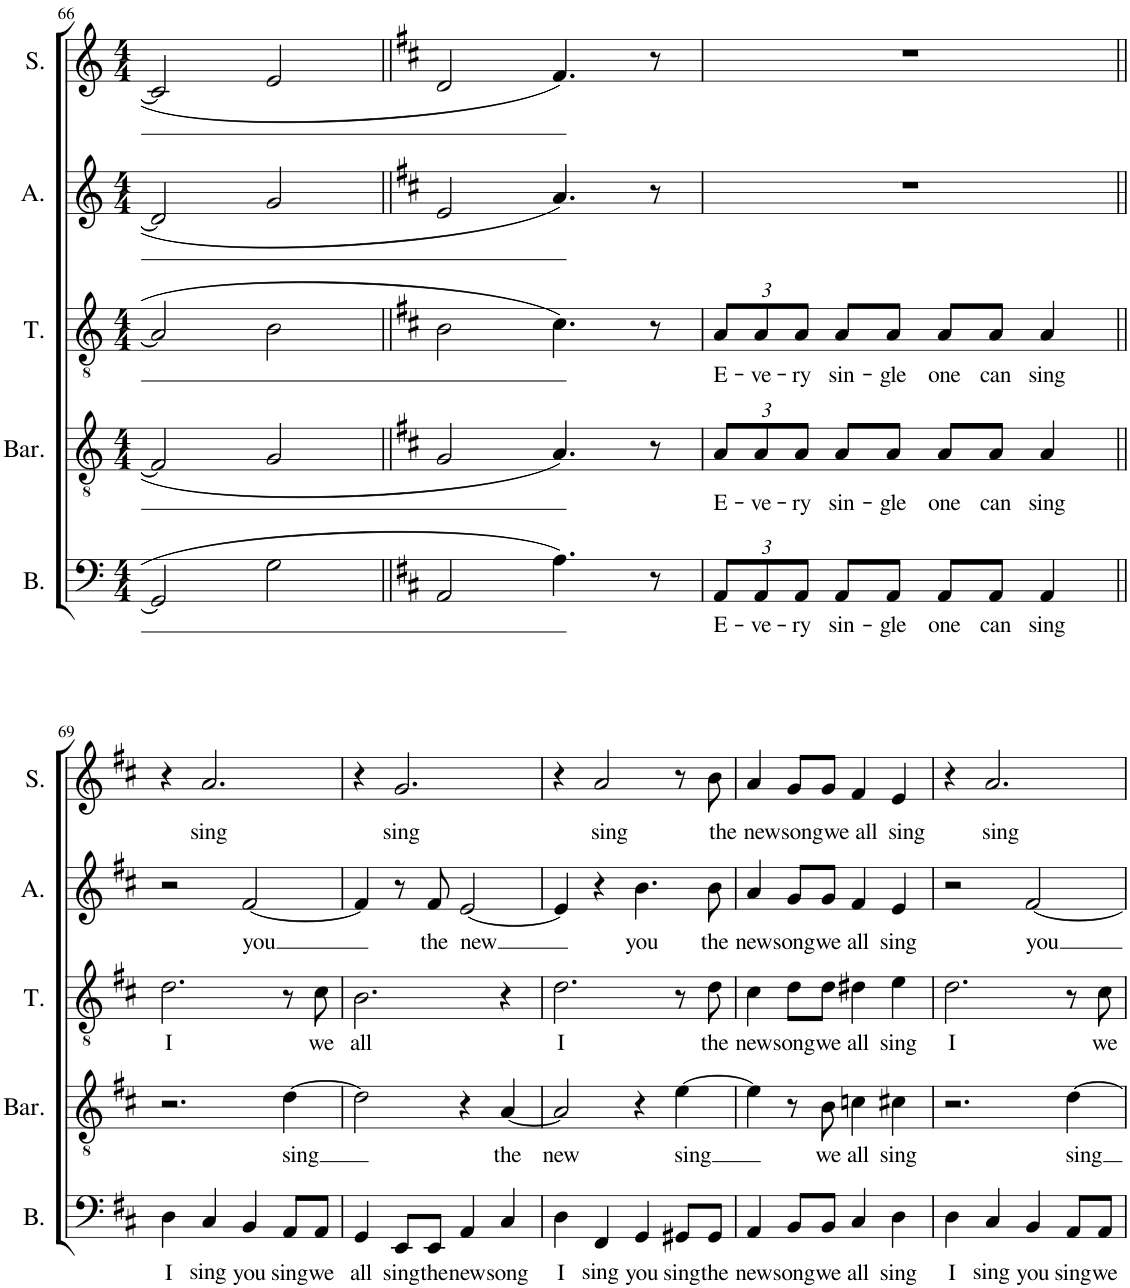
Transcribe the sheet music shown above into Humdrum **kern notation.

**kern	**text	**kern	**text	**kern	**text	**kern	**text	**kern	**text
*part5	*part5	*part4	*part4	*part3	*part3	*part2	*part2	*part1	*part1
*staff5	*staff5	*staff4	*staff4	*staff3	*staff3	*staff2	*staff2	*staff1	*staff1
*I"Bass	*	*I"Baritone	*	*I"Tenor	*	*I"Alto	*	*I"Soprano	*
*I'B.	*	*I'Bar.	*	*I'T.	*	*I'A.	*	*I'S.	*
!!LO:PB:g=z
*clefF4	*	*clefGv2	*	*clefGv2	*	*clefG2	*	*clefG2	*
*k[]	*	*k[]	*	*k[]	*	*k[]	*	*k[]	*
*M4/4	*	*M4/4	*	*M4/4	*	*M4/4	*	*M4/4	*
=66	=66	=66	=66	=66	=66	=66	=66	=66	=66
2GG/]	.	2F/]	.	2A/]	.	2d/]	.	2c/]	.
2G\	.	2G/	.	2B\	.	2g/	.	2e/	.
=67||	=67||	=67||	=67||	=67||	=67||	=67||	=67||	=67||	=67||
*k[f#c#]	*	*k[f#c#]	*	*k[f#c#]	*	*k[f#c#]	*	*k[f#c#]	*
2AA/	.	2G/	.	2B\	.	2e/	.	2d/	.
4.A\	.	4.A/	.	4.c#\	.	4.a/	.	4.f#/	.
8r	.	8r	.	8r	.	8r	.	8r	.
=68	=68	=68	=68	=68	=68	=68	=68	=68	=68
*Xbrackettup	*	*	*	*	*	*	*	*	*
!	!LO:LY:b	!	!	!	!	!	!	!	!
*	*	*Xbrackettup	*	*	*	*	*	*	*
!	!	!	!LO:LY:b	!	!	!	!	!	!
*	*	*	*	*Xbrackettup	*	*	*	*	*
!	!	!	!	!	!LO:LY:b	!	!	!	!
12AA/L	E-	12A/L	E-	12A/L	E-	1r	.	1r	.
!	!LO:LY:b	!	!LO:LY:b	!	!LO:LY:b	!	!	!	!
12AA/	-ve-	12A/	-ve-	12A/	-ve-	.	.	.	.
!	!LO:LY:b	!	!LO:LY:b	!	!LO:LY:b	!	!	!	!
12AA/J	-ry	12A/J	-ry	12A/J	-ry	.	.	.	.
!	!LO:LY:b	!	!LO:LY:b	!	!LO:LY:b	!	!	!	!
8AA/L	sin-	8A/L	sin-	8A/L	sin-	.	.	.	.
!	!LO:LY:b	!	!LO:LY:b	!	!LO:LY:b	!	!	!	!
8AA/J	-gle	8A/J	-gle	8A/J	-gle	.	.	.	.
!	!LO:LY:b	!	!LO:LY:b	!	!LO:LY:b	!	!	!	!
8AA/L	one	8A/L	one	8A/L	one	.	.	.	.
!	!LO:LY:b	!	!LO:LY:b	!	!LO:LY:b	!	!	!	!
8AA/J	can	8A/J	can	8A/J	can	.	.	.	.
!	!LO:LY:b	!	!LO:LY:b	!	!LO:LY:b	!	!	!	!
4AA/	sing	4A/	sing	4A/	sing	.	.	.	.
!!LO:LB:g=z
=69||	=69||	=69||	=69||	=69||	=69||	=69||	=69||	=69||	=69||
!	!LO:LY:b	!	!	!	!LO:LY:b	!	!	!	!
4D\	I	2.r	.	2.d\	I	2r	.	4r	.
!	!LO:LY:b	!	!	!	!	!	!	!	!LO:LY:b
4C#/	sing	.	.	.	.	.	.	2.a/	sing
!	!LO:LY:b	!	!	!	!	!	!LO:LY:b	!	!
4BB/	you	.	.	.	.	[2f#/	you	.	.
!	!LO:LY:b	!	!LO:LY:b	!	!	!	!	!	!
8AA/L	sing	[4d\	sing	8r	.	.	.	.	.
!	!LO:LY:b	!	!	!	!LO:LY:b	!	!	!	!
8AA/J	we	.	.	8c#\	we	.	.	.	.
=70	=70	=70	=70	=70	=70	=70	=70	=70	=70
!	!LO:LY:b	!	!	!	!LO:LY:b	!	!	!	!
4GG/	all	2d\]	.	2.B\	all	4f#/]	.	4r	.
!	!LO:LY:b	!	!	!	!	!	!	!	!LO:LY:b
8EE/L	sing	.	.	.	.	8r	.	2.g/	sing
!	!LO:LY:b	!	!	!	!	!	!LO:LY:b	!	!
8EE/J	the	.	.	.	.	8f#/	the	.	.
!	!LO:LY:b	!	!	!	!	!	!LO:LY:b	!	!
4AA/	new	4r	.	.	.	[2e/	new	.	.
!	!LO:LY:b	!	!LO:LY:b	!	!	!	!	!	!
4C#/	song	[4A/	the	4r	.	.	.	.	.
=71	=71	=71	=71	=71	=71	=71	=71	=71	=71
!	!LO:LY:b	!	!LO:LY:b	!	!LO:LY:b	!	!	!	!
4D\	I	2A/]	new	2.d\	I	4e/]	.	4r	.
!	!LO:LY:b	!	!	!	!	!	!	!	!LO:LY:b
4FF#/	sing	.	.	.	.	4r	.	2a/	sing
!	!LO:LY:b	!	!	!	!	!	!LO:LY:b	!	!
4GG/	you	4r	.	.	.	4.b\	you	.	.
!	!LO:LY:b	!	!LO:LY:b	!	!	!	!	!	!
8GG#X/L	sing	[4e\	sing	8r	.	.	.	8r	.
!	!LO:LY:b	!	!	!	!LO:LY:b	!	!LO:LY:b	!	!LO:LY:b
8GG#/J	the	.	.	8d\	the	8b\	the	8b\	the
=72	=72	=72	=72	=72	=72	=72	=72	=72	=72
!	!LO:LY:b	!	!	!	!LO:LY:b	!	!LO:LY:b	!	!LO:LY:b
4AA/	new	4e\]	.	4c#\	new	4a/	new	4a/	new
!	!LO:LY:b	!	!	!	!LO:LY:b	!	!LO:LY:b	!	!LO:LY:b
8BB/L	song	8r	.	8d\L	song	8g/L	song	8g/L	song
!	!LO:LY:b	!	!LO:LY:b	!	!LO:LY:b	!	!LO:LY:b	!	!LO:LY:b
8BB/J	we	8B\	we	8d\J	we	8g/J	we	8g/J	we
!	!LO:LY:b	!	!LO:LY:b	!	!LO:LY:b	!	!LO:LY:b	!	!LO:LY:b
4C#/	all	4cn\	all	4d#X\	all	4f#/	all	4f#/	all
!	!LO:LY:b	!	!LO:LY:b	!	!LO:LY:b	!	!LO:LY:b	!	!LO:LY:b
4D\	sing	4c#X\	sing	4e\	sing	4e/	sing	4e/	sing
=73	=73	=73	=73	=73	=73	=73	=73	=73	=73
!	!LO:LY:b	!	!	!	!LO:LY:b	!	!	!	!
4D\	I	2.r	.	2.d\	I	2r	.	4r	.
!	!LO:LY:b	!	!	!	!	!	!	!	!LO:LY:b
4C#/	sing	.	.	.	.	.	.	2.a/	sing
!	!LO:LY:b	!	!	!	!	!	!LO:LY:b	!	!
4BB/	you	.	.	.	.	[2f#/	you	.	.
!	!LO:LY:b	!	!LO:LY:b	!	!	!	!	!	!
8AA/L	sing	[4d\	sing	8r	.	.	.	.	.
!	!LO:LY:b	!	!	!	!LO:LY:b	!	!	!	!
8AA/J	we	.	.	8c#\	we	.	.	.	.
=	=	=	=	=	=	=	=	=	=
*-	*-	*-	*-	*-	*-	*-	*-	*-	*-
